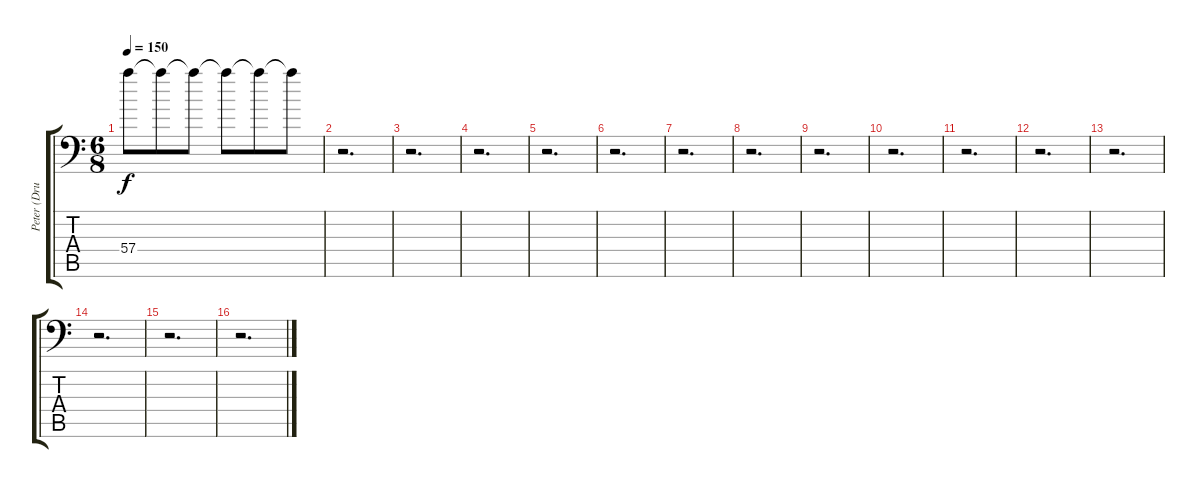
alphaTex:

\track ("Peter (Drums)" "Peter (Dru") {instrument acousticgrandpiano}
\staff {score tabs}
\tuning (C-1 C-1 C-1 C-1 C-1 C-1) {hide}
\ts (6 8)
\tempo 150
\clef f4
\ks c
57.4{t}.8{dy f} 57.4{t}.8 57.4{t}.8 57.4{t}.8 57.4{t}.8 57.4{t}.8 |
r.2{d} |
r.2{d} |
r.2{d} |
r.2{d} |
r.2{d} |
r.2{d} |
r.2{d} |
r.2{d} |
r.2{d} |
r.2{d} |
r.2{d} |
r.2{d} |
r.2{d} |
r.2{d} |
r.2{d}
